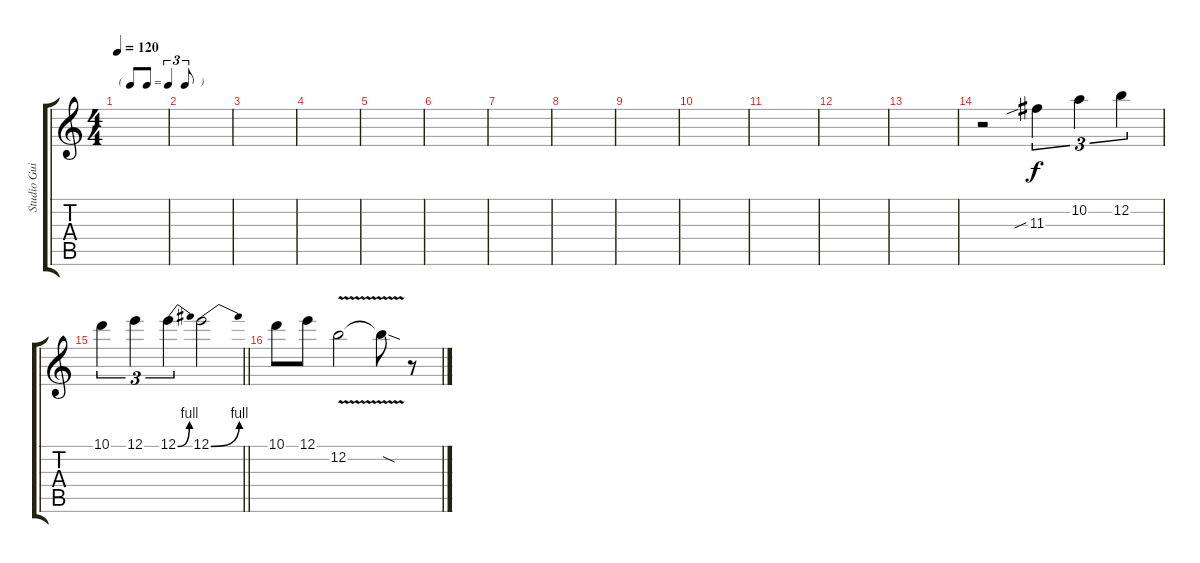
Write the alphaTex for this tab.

\track ("Studio Guitar 2" "Studio Gui") {instrument electricguitarjazz}
\staff {score tabs}
\tuning (E4 B3 G3 D3 A2 E2) {hide}
\ts (4 4)
\tf triplet8th
\tempo 120
\clef g2
\ks c
|
|
|
|
|
|
|
|
|
|
|
|
|
r.2{instrument distortionguitar} 11.3{sib}.4{tu (3 2)} 10.2.4{tu (3 2)} 12.2.4{tu (3 2)} |
\barLineRight lightlight
10.1.4{tu (3 2)} 12.1.4{tu (3 2)} 12.1{be (bend 0 0 60 4)}.4{tu (3 2)} 12.1{be (bend 0 0 60 4)}.2 |
10.1.8 12.1.8 12.2{v}.2 12.2{sod t}.8 r.8
